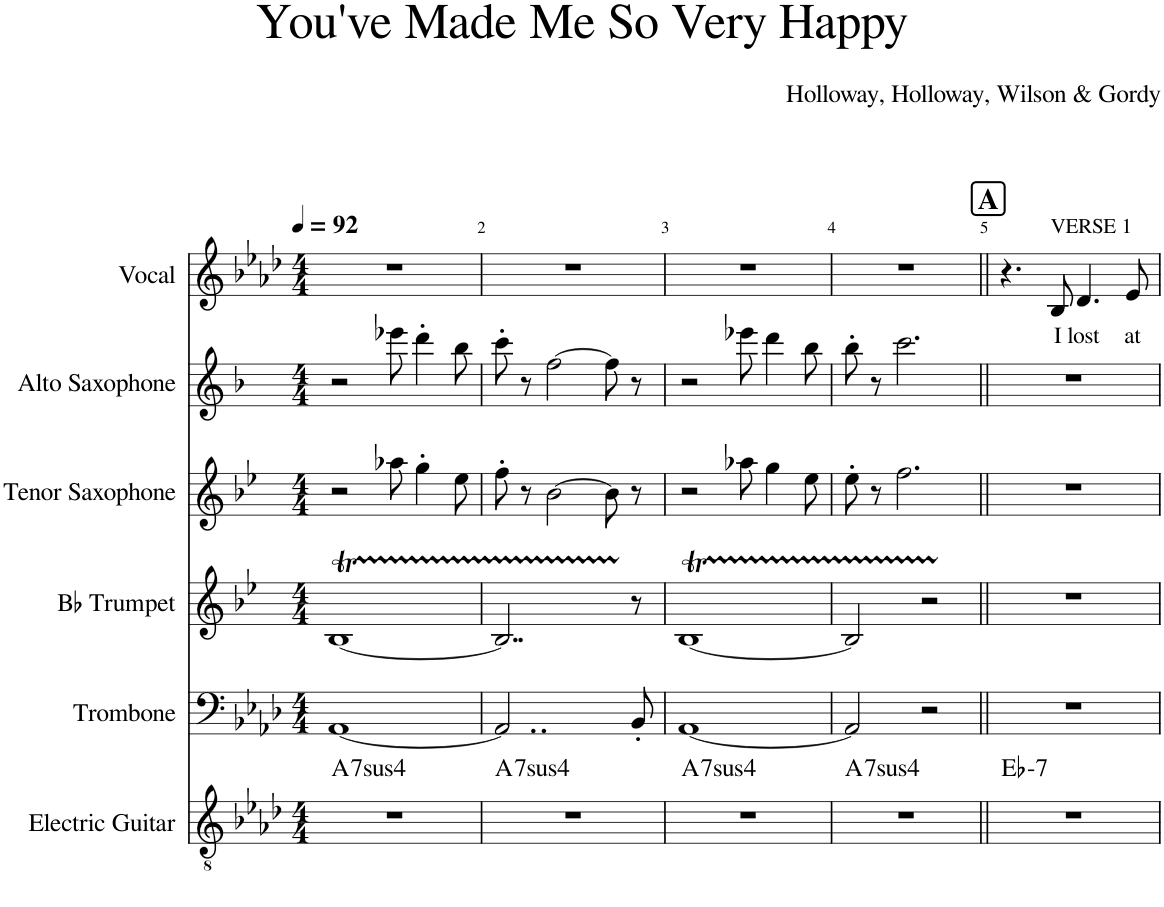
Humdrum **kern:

**kern	**harte	**kern	**kern	**kern	**kern	**kern	**text
*part6	*part6	*part5	*part4	*part3	*part2	*part1	*part1
*staff6	*	*staff5	*staff4	*staff3	*staff2	*staff1	*staff1
*I"Electric Guitar	*	*I"Trombone	*I"Bb Trumpet	*I"Tenor Saxophone	*I"Alto Saxophone	*I"Vocal	*
*I'El. Guit.	*	*I'Tbn.	*I'Bb Tpt.	*I'T. Sax.	*I'A. Sax.	*I'Voc.	*
*clefGv2	*	*clefF4	*clefG2	*clefG2	*clefG2	*clefG2	*
*	*	*	*Trd1c2	*Trd8c14	*Trd5c9	*	*
*k[b-e-a-d-]	*	*k[b-e-a-d-]	*k[b-e-]	*k[b-e-]	*k[b-]	*k[b-e-a-d-]	*
*M4/4	*	*M4/4	*M4/4	*M4/4	*M4/4	*M4/4	*
*MM92	*	*MM92	*MM92	*MM92	*MM92	*MM92	*
=1	=1	=1	=1	=1	=1	=1	=1
!	!LO:H:kt=74	!	!	!	!	!	!
1r	A:sus4(7)	[1AA-	[1B-T	2r	2r	1r	.
.	.	.	.	8aa-X\	8eee-X\	.	.
.	.	.	.	4gg'\	4ddd'\	.	.
.	.	.	.	8ee-\	8bb-\	.	.
=2	=2	=2	=2	=2	=2	=2	=2
!	!LO:H:kt=74	!	!	!	!	!	!
1r	A:sus4(7)	2..AA-/]	2..B-TTT/]	8ff'\	8ccc'\	1r	.
.	.	.	.	8r	8r	.	.
.	.	.	.	[2b-\	[2ff\	.	.
.	.	.	.	8b-\]	8ff\]	.	.
.	.	8BB-'/	8r	8r	8r	.	.
=3	=3	=3	=3	=3	=3	=3	=3
!	!LO:H:kt=74	!	!	!	!	!	!
1r	A:sus4(7)	[1AA-	[1B-T	2r	2r	1r	.
.	.	.	.	8aa-X\	8eee-X\	.	.
.	.	.	.	4gg\	4ddd\	.	.
.	.	.	.	8ee-\	8bb-\	.	.
=4	=4	=4	=4	=4	=4	=4	=4
!	!LO:H:kt=74	!	!	!	!	!	!
1r	A:sus4(7)	2AA-/]	2B-/]	8ee-'\	8bb-'\	1r	.
.	.	.	.	8r	8r	.	.
.	.	.	.	2.ff\	2.ccc\	.	.
.	.	2r	2r	.	.	.	.
!!LO:REH:place=s1:a:B:cj:fs=14:t=A
=5||	=5||	=5||	=5||	=5||	=5||	=5||	=5||
!	!LO:H:kt=7	!	!	!	!	!	!
1r	Eb:min7	1r	1r	1r	1r	4.r	.
!	!	!	!	!	!	!LO:TX:a:t=VERSE 1	!
!	!	!	!	!	!	!	!LO:LY:b
.	.	.	.	.	.	8B-/	I
!	!	!	!	!	!	!	!LO:LY:b
.	.	.	.	.	.	4.d-/	lost
!	!	!	!	!	!	!	!LO:LY:b
.	.	.	.	.	.	8e-/	at
=	=	=	=	=	=	=	=
*-	*-	*-	*-	*-	*-	*-	*-
